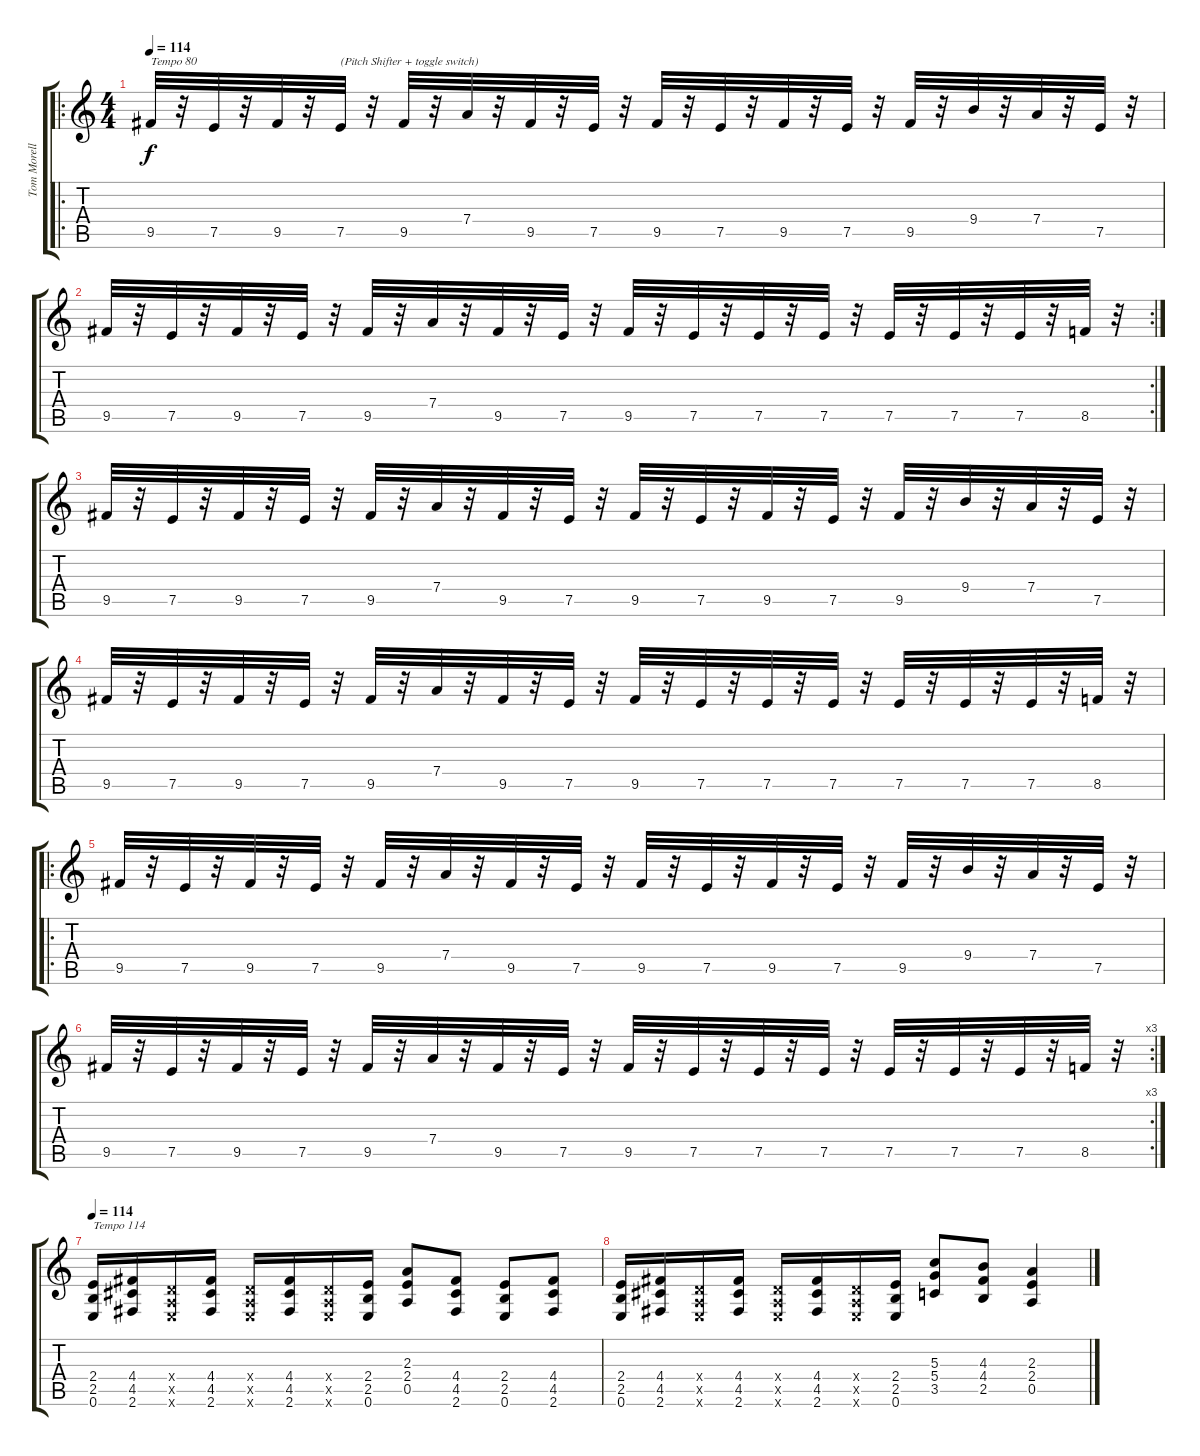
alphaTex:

\track ("Tom Morello" "Tom Morell") {instrument overdrivenguitar}
\staff {score tabs}
\tuning (E4 B3 G3 D3 A2 E2) {hide}
\ro
\ts (4 4)
\tempo 114
\tempo 80
\tempo 114
\clef g2
\ks c
9.5.32{txt "Tempo 80" dy f instrument overdrivenguitar} r.32 7.5.32 r.32 9.5.32 r.32 7.5.32{txt "(Pitch Shifter + toggle switch)"} r.32 9.5.32 r.32 7.4.32 r.32 9.5.32 r.32 7.5.32 r.32 9.5.32 r.32 7.5.32 r.32 9.5.32 r.32 7.5.32 r.32 9.5.32 r.32 9.4.32 r.32 7.4.32 r.32 7.5.32 r.32 |
\rc 2
9.5.32 r.32 7.5.32 r.32 9.5.32 r.32 7.5.32 r.32 9.5.32 r.32 7.4.32 r.32 9.5.32 r.32 7.5.32 r.32 9.5.32 r.32 7.5.32 r.32 7.5.32 r.32 7.5.32 r.32 7.5.32 r.32 7.5.32 r.32 7.5.32 r.32 8.5.32 r.32 |
9.5.32 r.32 7.5.32 r.32 9.5.32 r.32 7.5.32 r.32 9.5.32 r.32 7.4.32 r.32 9.5.32 r.32 7.5.32 r.32 9.5.32 r.32 7.5.32 r.32 9.5.32 r.32 7.5.32 r.32 9.5.32 r.32 9.4.32 r.32 7.4.32 r.32 7.5.32 r.32 |
9.5.32 r.32 7.5.32 r.32 9.5.32 r.32 7.5.32 r.32 9.5.32 r.32 7.4.32 r.32 9.5.32 r.32 7.5.32 r.32 9.5.32 r.32 7.5.32 r.32 7.5.32 r.32 7.5.32 r.32 7.5.32 r.32 7.5.32 r.32 7.5.32 r.32 8.5.32 r.32 |
\ro
9.5.32 r.32 7.5.32 r.32 9.5.32 r.32 7.5.32 r.32 9.5.32 r.32 7.4.32 r.32 9.5.32 r.32 7.5.32 r.32 9.5.32 r.32 7.5.32 r.32 9.5.32 r.32 7.5.32 r.32 9.5.32 r.32 9.4.32 r.32 7.4.32 r.32 7.5.32 r.32 |
\rc 3
9.5.32 r.32 7.5.32 r.32 9.5.32 r.32 7.5.32 r.32 9.5.32 r.32 7.4.32 r.32 9.5.32 r.32 7.5.32 r.32 9.5.32 r.32 7.5.32 r.32 7.5.32 r.32 7.5.32 r.32 7.5.32 r.32 7.5.32 r.32 7.5.32 r.32 8.5.32 r.32 |
\tempo 114
(2.4 2.5 0.6).16{txt "Tempo 114"} (4.4 4.5 2.6).16 (0.4{x} 0.5{x} 0.6{x}).16 (4.4 4.5 2.6).16 (0.4{x} 0.5{x} 0.6{x}).16 (4.4 4.5 2.6).16 (0.4{x} 0.5{x} 0.6{x}).16 (2.4 2.5 0.6).16 (2.3 2.4 0.5).8 (4.4 4.5 2.6).8 (2.4 2.5 0.6).8 (4.4 4.5 2.6).8 |
(2.4 2.5 0.6).16 (4.4 4.5 2.6).16 (0.4{x} 0.5{x} 0.6{x}).16 (4.4 4.5 2.6).16 (0.4{x} 0.5{x} 0.6{x}).16 (4.4 4.5 2.6).16 (0.4{x} 0.5{x} 0.6{x}).16 (2.4 2.5 0.6).16 (5.3 5.4 3.5).8 (4.3 4.4 2.5).8 (2.3 2.4 0.5).4
